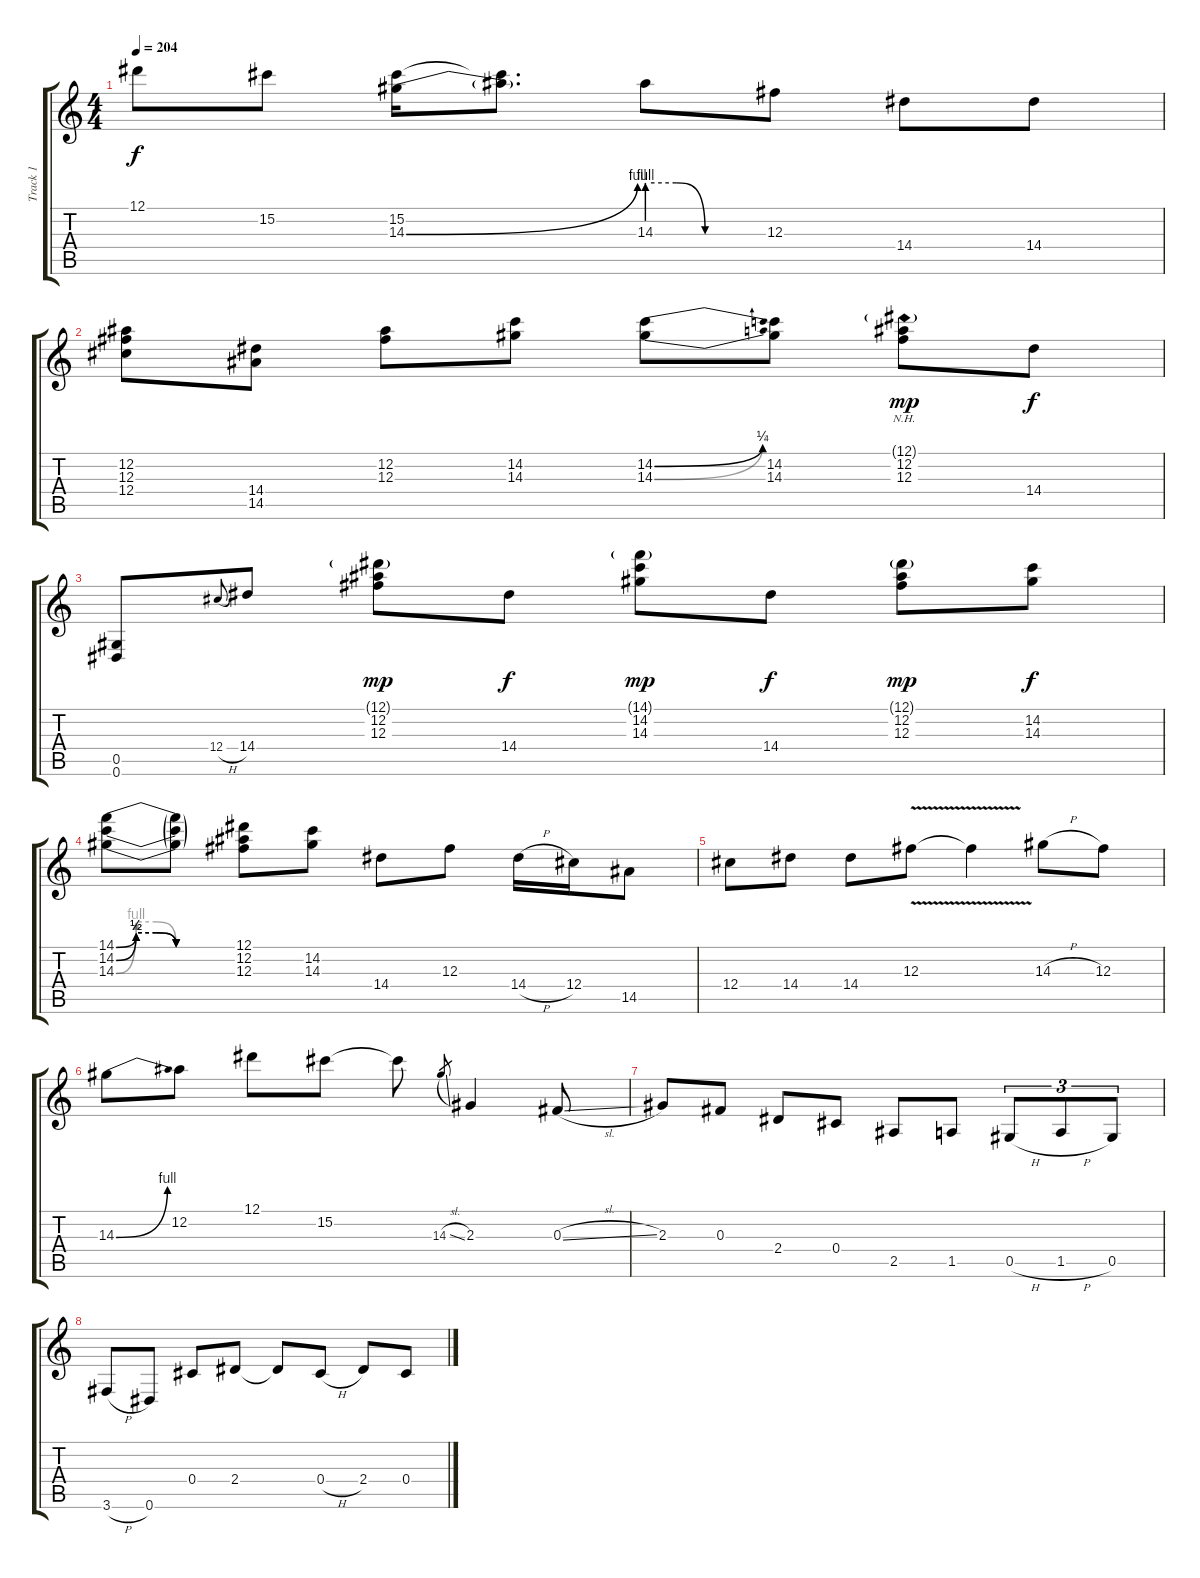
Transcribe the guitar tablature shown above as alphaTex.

\track ("Track 1" "Track 1") {instrument electricguitarjazz}
\staff {score tabs}
\tuning (Eb4 Bb3 Gb3 Db3 Ab2 Eb2) {hide}
\ts (4 4)
\tempo 204
\clef g2
\ks c
12.1.8{dy f} 15.2.8 (15.2 14.3{be (bend 0 0 60 4)}).16 (15.2{t} 14.3{t}).8{d} 14.3{be (custom 0 4 15 4 30 0 60 0)}.8 12.3.8 14.4.8 14.4.8 |
(12.2 12.3 12.4).8 (14.4 14.5).8 (12.2 12.3).8 (14.2 14.3).8 (14.2{be (bend 0 0 60 1)} 14.3{be (bend 0 0 60 2)}).8 (14.2 14.3).8 (12.1{nh g} 12.2 12.3).8{dy mp} 14.4.8{dy f} |
(0.5 0.6).8 12.4{h}.8{gr onbeat} 14.4.8 (12.1{g} 12.2 12.3).8{dy mp} 14.4.8{dy f} (14.1{g} 14.2 14.3).8{dy mp} 14.4.8{dy f} (12.1{g} 12.2 12.3).8{dy mp} (14.2 14.3).8{dy f} |
(14.1{be (custom 0 0 10 2 20 2 30 0 60 0)} 14.2{be (custom 0 0 10 2 20 2 30 0 60 0)} 14.3{be (custom 0 0 10 4 20 4 30 0 60 0)}).8 (14.1{t} 14.2{t} 14.3{t}).8 (12.1 12.2 12.3).8 (14.2 14.3).8 14.4.8 12.3.8 14.4{h}.16 12.4.16 14.5.8 |
12.4.8 14.4.8 14.4.8 12.3{v}.8 12.3{t}.4 14.3{h}.8 12.3.8 |
14.3{be (bend 0 0 60 4)}.8 12.2.8 12.1.8 15.2.8 15.2{t}.8 14.3{sl}.8{gr} 2.3.4 0.3{sl}.8 |
2.3.8 0.3.8 2.4.8 0.4.8 2.5.8 1.5.8 0.5{h}.8{tu (3 2)} 1.5{h}.8{tu (3 2)} 0.5.8{tu (3 2)} |
3.6{h}.8 0.6.8 0.4.8 2.4.8 2.4{t}.8 0.4{h}.8 2.4.8 0.4.8
